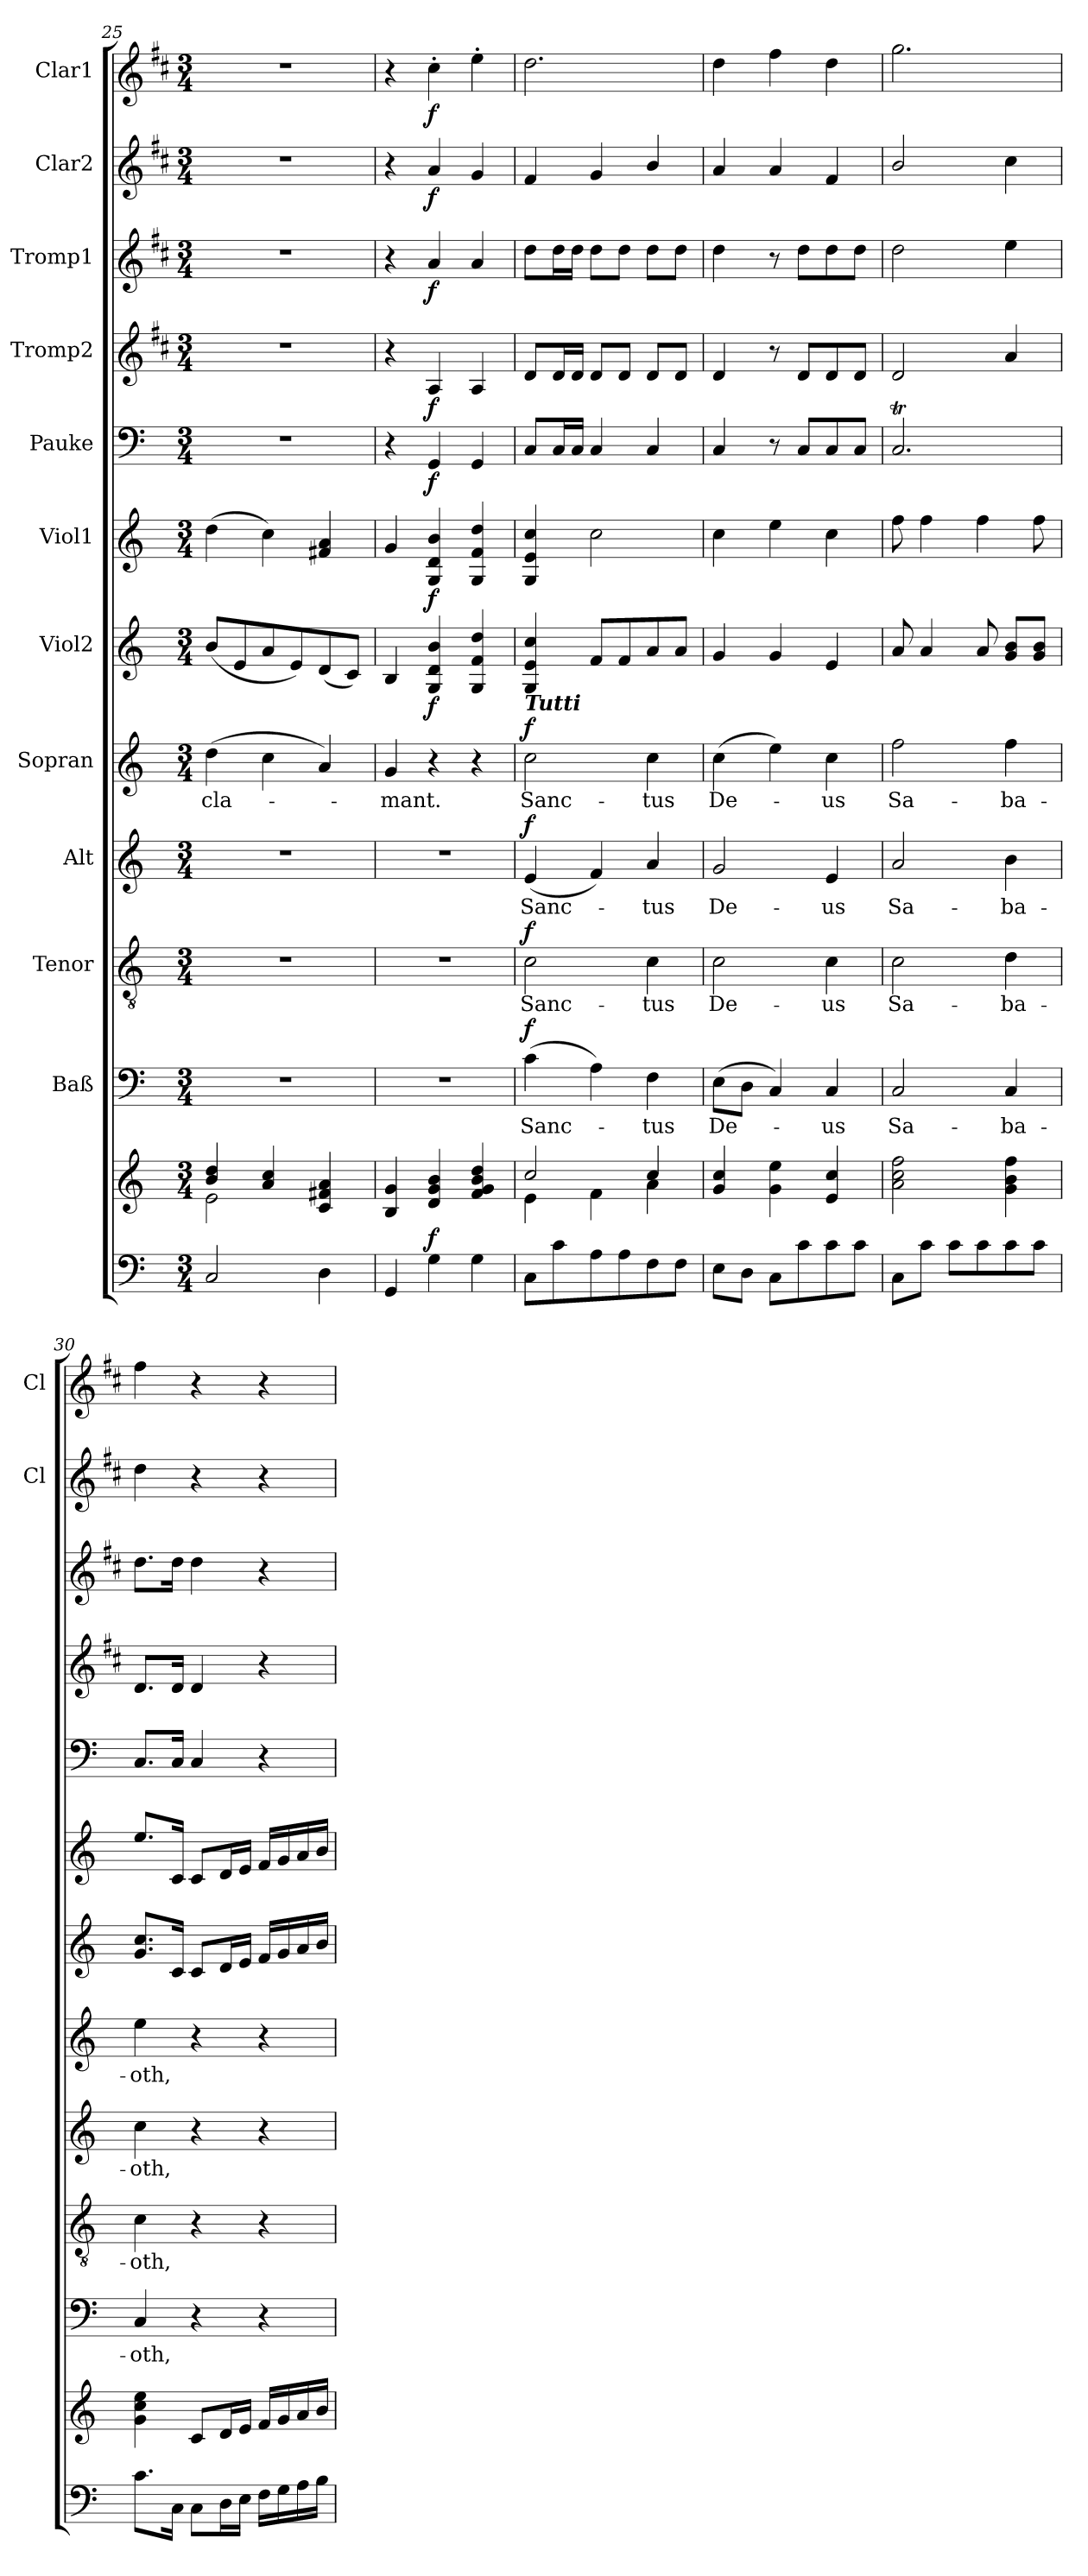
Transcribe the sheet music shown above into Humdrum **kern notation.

**kern	**kern	**dynam	**kern	**text	**dynam	**kern	**text	**dynam	**kern	**text	**dynam	**kern	**text	**dynam	**kern	**dynam	**kern	**dynam	**kern	**dynam	**kern	**dynam	**kern	**dynam	**kern	**dynam	**kern	**dynam
*part12	*part12	*part12	*part11	*part11	*part11	*part10	*part10	*part10	*part9	*part9	*part9	*part8	*part8	*part8	*part7	*part7	*part6	*part6	*part5	*part5	*part4	*part4	*part3	*part3	*part2	*part2	*part1	*part1
*staff13	*staff12	*staff12/13	*staff11	*staff11	*staff11	*staff10	*staff10	*staff10	*staff9	*staff9	*staff9	*staff8	*staff8	*staff8	*staff7	*staff7	*staff6	*staff6	*staff5	*staff5	*staff4	*staff4	*staff3	*staff3	*staff2	*staff2	*staff1	*staff1
*	*	*	*I"Baß	*	*	*I"Tenor	*	*	*I"Alt	*	*	*I"Sopran	*	*	*I"Viol2	*	*I"Viol1	*	*I"Pauke	*	*I"Tromp2	*	*I"Tromp1	*	*I"Clar2	*	*I"Clar1	*
*	*	*	*	*	*	*	*	*	*	*	*	*	*	*	*	*	*	*	*	*	*	*	*	*	*I'Cl	*	*I'Cl	*
!!LO:PB:g=z
*clefF4	*clefG2	*	*clefF4	*	*	*clefGv2	*	*	*clefG2	*	*	*clefG2	*	*	*clefG2	*	*clefG2	*	*clefF4	*	*clefG2	*	*clefG2	*	*clefG2	*	*clefG2	*
*	*	*	*	*	*	*	*	*	*	*	*	*	*	*	*	*	*	*	*	*	*ITrd1c2	*	*ITrd1c2	*	*ITrd1c2	*	*ITrd1c2	*
*k[]	*k[]	*	*k[]	*	*	*k[]	*	*	*k[]	*	*	*k[]	*	*	*k[]	*	*k[]	*	*k[]	*	*k[]	*	*k[]	*	*k[]	*	*k[]	*
*C:	*C:	*	*C:	*	*	*C:	*	*	*C:	*	*	*C:	*	*	*C:	*	*C:	*	*C:	*	*C:	*	*C:	*	*C:	*	*C:	*
*M3/4	*M3/4	*	*M3/4	*	*	*M3/4	*	*	*M3/4	*	*	*M3/4	*	*	*M3/4	*	*M3/4	*	*M3/4	*	*M3/4	*	*M3/4	*	*M3/4	*	*M3/4	*
=25	=25	=25	=25	=25	=25	=25	=25	=25	=25	=25	=25	=25	=25	=25	=25	=25	=25	=25	=25	=25	=25	=25	=25	=25	=25	=25	=25	=25
*	*^	*	*	*	*	*	*	*	*	*	*	*	*	*	*	*	*	*	*	*	*	*	*	*	*	*	*	*
!	!	!	!	!	!	!	!	!	!	!	!	!	!	!LO:LY:b	!	!	!	!	!	!	!	!	!	!	!	!	!	!	!
2C/	2e\	4b/ 4dd/	.	2.r	.	.	2.r	.	.	2.r	.	.	(>4dd\	-cla-	.	(<8b/L	.	(>4dd\	.	2.r	.	2.r	.	2.r	.	2.r	.	2.r	.
.	.	.	.	.	.	.	.	.	.	.	.	.	.	.	.	8e/	.	.	.	.	.	.	.	.	.	.	.	.	.
.	.	4a/ 4cc/	.	.	.	.	.	.	.	.	.	.	4cc\	.	.	8a/	.	4cc\)	.	.	.	.	.	.	.	.	.	.	.
.	.	.	.	.	.	.	.	.	.	.	.	.	.	.	.	8e/)	.	.	.	.	.	.	.	.	.	.	.	.	.
4D\	4c/ 4f#X/ 4a/	4ryy	.	.	.	.	.	.	.	.	.	.	4a/)	.	.	(<8d/	.	4f#X/ 4a/	.	.	.	.	.	.	.	.	.	.	.
.	.	.	.	.	.	.	.	.	.	.	.	.	.	.	.	8c/J)	.	.	.	.	.	.	.	.	.	.	.	.	.
*	*v	*v	*	*	*	*	*	*	*	*	*	*	*	*	*	*	*	*	*	*	*	*	*	*	*	*	*	*	*
=26	=26	=26	=26	=26	=26	=26	=26	=26	=26	=26	=26	=26	=26	=26	=26	=26	=26	=26	=26	=26	=26	=26	=26	=26	=26	=26	=26	=26
!	!	!	!	!	!	!	!	!	!	!	!	!	!LO:LY:b	!	!	!	!	!	!	!	!	!	!	!	!	!	!	!
4GG/	4B/ 4g/	.	2.r	.	.	2.r	.	.	2.r	.	.	4g/	-mant.	.	4B/	.	4g/	.	4r	.	4r	.	4r	.	4r	.	4r	.
!	!	!LO:DY:a=2	!	!	!	!	!	!	!	!	!	!	!	!	!	!LO:DY:b	!	!LO:DY:b	!	!LO:DY:b	!	!LO:DY:b	!	!LO:DY:b	!	!LO:DY:b	!	!LO:DY:b
4G\	4d/ 4g/ 4b/	f	.	.	.	.	.	.	.	.	.	4r	.	.	4G/ 4d/ 4b/	f	4G/ 4d/ 4b/	f	4GG/	f	4G/	f	4g/	f	4g/	f	4b'>\	f
4G\	4f/ 4g/ 4b/ 4dd/	.	.	.	.	.	.	.	.	.	.	4r	.	.	4G/ 4f/ 4dd/	.	4G/ 4f/ 4dd/	.	4GG/	.	4G/	.	4g/	.	4f/	.	4dd'>\	.
=27	=27	=27	=27	=27	=27	=27	=27	=27	=27	=27	=27	=27	=27	=27	=27	=27	=27	=27	=27	=27	=27	=27	=27	=27	=27	=27	=27	=27
*	*^	*	*	*	*	*	*	*	*	*	*	*	*	*	*	*	*	*	*	*	*	*	*	*	*	*	*	*
!	!	!	!	!	!	!	!	!	!	!	!	!	!LO:TX:a:Bi:t=Tutti	!	!	!	!	!	!	!	!	!	!	!	!	!	!	!	!
!	!	!	!	!	!LO:LY:b	!LO:DY:a	!	!LO:LY:b	!LO:DY:a	!	!LO:LY:b	!LO:DY:a	!	!LO:LY:b	!LO:DY:a	!	!	!	!	!	!	!	!	!	!	!	!	!	!
8C\L	4e\	2cc/	.	(>4c\	Sanc-	f	2c\	Sanc-	f	(<4e/	Sanc-	f	2cc\	Sanc-	f	4G/ 4e/ 4cc/	.	4G/ 4e/ 4cc/	.	8C/L	.	8c/L	.	8cc\L	.	4e/	.	2.cc\	.
8c\	.	.	.	.	.	.	.	.	.	.	.	.	.	.	.	.	.	.	.	16C/L	.	16c/L	.	16cc\L	.	.	.	.	.
.	.	.	.	.	.	.	.	.	.	.	.	.	.	.	.	.	.	.	.	16C/JJ	.	16c/JJ	.	16cc\JJ	.	.	.	.	.
8A\	4f\	.	.	4A\)	.	.	.	.	.	4f/)	.	.	.	.	.	8f/L	.	2cc\	.	4C/	.	8c/L	.	8cc\L	.	4f/	.	.	.
8A\	.	.	.	.	.	.	.	.	.	.	.	.	.	.	.	8f/	.	.	.	.	.	8c/J	.	8cc\J	.	.	.	.	.
!	!	!	!	!	!LO:LY:b	!	!	!LO:LY:b	!	!	!LO:LY:b	!	!	!LO:LY:b	!	!	!	!	!	!	!	!	!	!	!	!	!	!	!
8F\	4a\	4cc/	.	4F\	-tus	.	4c\	-tus	.	4a/	-tus	.	4cc\	-tus	.	8a/	.	.	.	4C/	.	8c/L	.	8cc\L	.	4a/	.	.	.
8F\J	.	.	.	.	.	.	.	.	.	.	.	.	.	.	.	8a/J	.	.	.	.	.	8c/J	.	8cc\J	.	.	.	.	.
*	*v	*v	*	*	*	*	*	*	*	*	*	*	*	*	*	*	*	*	*	*	*	*	*	*	*	*	*	*	*
=28	=28	=28	=28	=28	=28	=28	=28	=28	=28	=28	=28	=28	=28	=28	=28	=28	=28	=28	=28	=28	=28	=28	=28	=28	=28	=28	=28	=28
!	!	!	!	!LO:LY:b	!	!	!LO:LY:b	!	!	!LO:LY:b	!	!	!LO:LY:b	!	!	!	!	!	!	!	!	!	!	!	!	!	!	!
8E\L	4g/ 4cc/	.	(>8E\L	De-	.	2c\	De-	.	2g/	De-	.	(>4cc\	De-	.	4g/	.	4cc\	.	4C/	.	4c/	.	4cc\	.	4g/	.	4cc\	.
8D\J	.	.	8D\J	.	.	.	.	.	.	.	.	.	.	.	.	.	.	.	.	.	.	.	.	.	.	.	.	.
8C\L	4g\ 4ee\	.	4C/)	.	.	.	.	.	.	.	.	4ee\)	.	.	4g/	.	4ee\	.	8r	.	8r	.	8r	.	4g/	.	4ee\	.
8c\	.	.	.	.	.	.	.	.	.	.	.	.	.	.	.	.	.	.	8C/L	.	8c/L	.	8cc\L	.	.	.	.	.
!	!	!	!	!LO:LY:b	!	!	!LO:LY:b	!	!	!LO:LY:b	!	!	!LO:LY:b	!	!	!	!	!	!	!	!	!	!	!	!	!	!	!
8c\	4e/ 4cc/	.	4C/	-us	.	4c\	-us	.	4e/	-us	.	4cc\	-us	.	4e/	.	4cc\	.	8C/	.	8c/	.	8cc\	.	4e/	.	4cc\	.
8c\J	.	.	.	.	.	.	.	.	.	.	.	.	.	.	.	.	.	.	8C/J	.	8c/J	.	8cc\J	.	.	.	.	.
=29	=29	=29	=29	=29	=29	=29	=29	=29	=29	=29	=29	=29	=29	=29	=29	=29	=29	=29	=29	=29	=29	=29	=29	=29	=29	=29	=29	=29
!	!	!	!	!LO:LY:b	!	!	!LO:LY:b	!	!	!LO:LY:b	!	!	!LO:LY:b	!	!	!	!	!	!	!	!	!	!	!	!	!	!	!
8C\L	2a\ 2cc\ 2ff\	.	2C/	Sa-	.	2c\	Sa-	.	2a/	Sa-	.	2ff\	Sa-	.	8a/	.	8ff\	.	2.CT/	.	2c/	.	2cc\	.	2a/	.	2.ff\	.
8c\J	.	.	.	.	.	.	.	.	.	.	.	.	.	.	4a/	.	4ff\	.	.	.	.	.	.	.	.	.	.	.
8c\L	.	.	.	.	.	.	.	.	.	.	.	.	.	.	.	.	.	.	.	.	.	.	.	.	.	.	.	.
8c\	.	.	.	.	.	.	.	.	.	.	.	.	.	.	8a/	.	4ff\	.	.	.	.	.	.	.	.	.	.	.
!	!	!	!	!LO:LY:b	!	!	!LO:LY:b	!	!	!LO:LY:b	!	!	!LO:LY:b	!	!	!	!	!	!	!	!	!	!	!	!	!	!	!
8c\	4g\ 4b\ 4ff\	.	4C/	-ba-	.	4d\	-ba-	.	4b\	-ba-	.	4ff\	-ba-	.	8g/ 8b/L	.	.	.	.	.	4g/	.	4dd\	.	4b\	.	.	.
8c\J	.	.	.	.	.	.	.	.	.	.	.	.	.	.	8g/ 8b/J	.	8ff\	.	.	.	.	.	.	.	.	.	.	.
!!LO:PB:g=z
=30	=30	=30	=30	=30	=30	=30	=30	=30	=30	=30	=30	=30	=30	=30	=30	=30	=30	=30	=30	=30	=30	=30	=30	=30	=30	=30	=30	=30
!	!	!	!	!LO:LY:b	!	!	!LO:LY:b	!	!	!LO:LY:b	!	!	!LO:LY:b	!	!	!	!	!	!	!	!	!	!	!	!	!	!	!
8.c\L	4g\ 4cc\ 4ee\	.	4C/	-oth,	.	4c\	-oth,	.	4cc\	-oth,	.	4ee\	-oth,	.	8.g/ 8.cc/L	.	8.ee/L	.	8.C/L	.	8.c/L	.	8.cc\L	.	4cc\	.	4ee\	.
16C\Jk	.	.	.	.	.	.	.	.	.	.	.	.	.	.	16c/Jk	.	16c/Jk	.	16C/Jk	.	16c/Jk	.	16cc\Jk	.	.	.	.	.
8C\L	8c/L	.	4r	.	.	4r	.	.	4r	.	.	4r	.	.	8c/L	.	8c/L	.	4C/	.	4c/	.	4cc\	.	4r	.	4r	.
16D\L	16d/L	.	.	.	.	.	.	.	.	.	.	.	.	.	16d/L	.	16d/L	.	.	.	.	.	.	.	.	.	.	.
16E\JJ	16e/JJ	.	.	.	.	.	.	.	.	.	.	.	.	.	16e/JJ	.	16e/JJ	.	.	.	.	.	.	.	.	.	.	.
16F\LL	16f/LL	.	4r	.	.	4r	.	.	4r	.	.	4r	.	.	16f/LL	.	16f/LL	.	4r	.	4r	.	4r	.	4r	.	4r	.
16G\	16g/	.	.	.	.	.	.	.	.	.	.	.	.	.	16g/	.	16g/	.	.	.	.	.	.	.	.	.	.	.
16A\	16a/	.	.	.	.	.	.	.	.	.	.	.	.	.	16a/	.	16a/	.	.	.	.	.	.	.	.	.	.	.
16B\JJ	16b/JJ	.	.	.	.	.	.	.	.	.	.	.	.	.	16b/JJ	.	16b/JJ	.	.	.	.	.	.	.	.	.	.	.
=	=	=	=	=	=	=	=	=	=	=	=	=	=	=	=	=	=	=	=	=	=	=	=	=	=	=	=	=
*-	*-	*-	*-	*-	*-	*-	*-	*-	*-	*-	*-	*-	*-	*-	*-	*-	*-	*-	*-	*-	*-	*-	*-	*-	*-	*-	*-	*-
